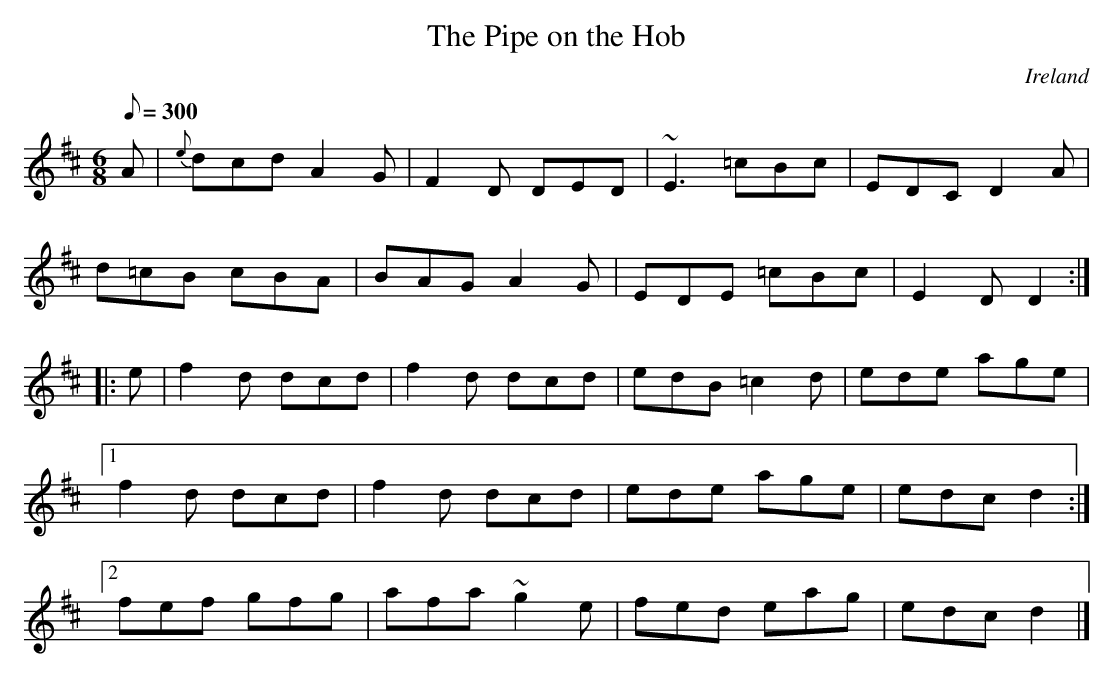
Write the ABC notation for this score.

X:1
T:The Pipe on the Hob
O:Ireland
L:1/8
Q:300
M:6/8
K:D
A|{e}dcd A2 G|F2 D DED|~E3 =cBc|EDC D2 A|
d=cB cBA|BAG A2 G|EDE =cBc|E2 D D2:|
|:e|f2 d dcd|f2 d dcd|edB =c2 d|ede age|
[1f2 d dcd|f2 d dcd|ede age|edc d2:|
[2fef gfg|afa ~g2 e|fed eag|edc d2|]
